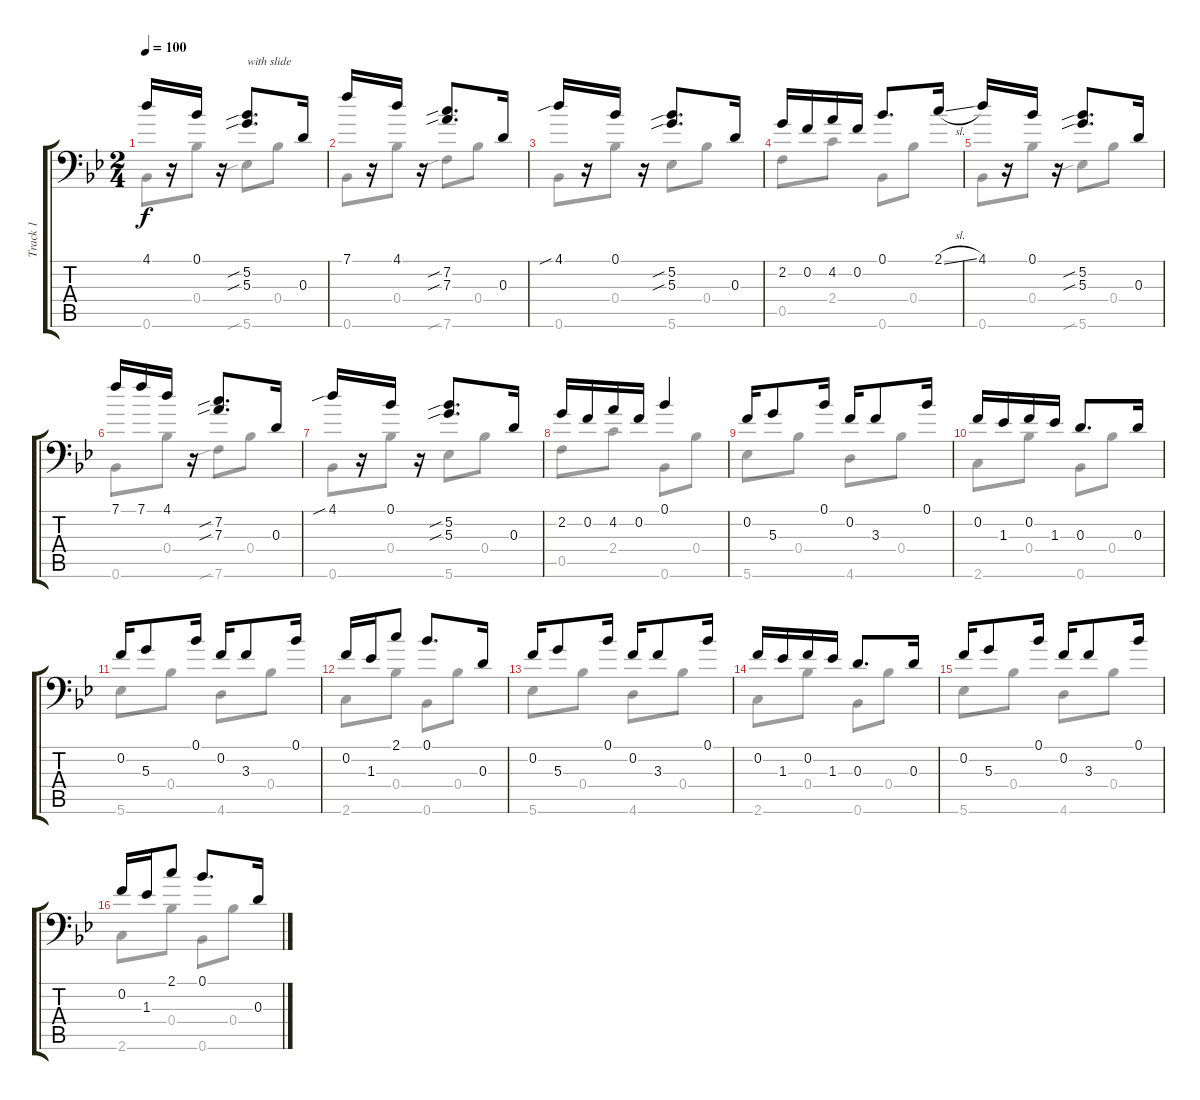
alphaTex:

\track ("Track 1" "Track 1") {instrument acousticguitarsteel}
\staff {score tabs}
\tuning (Bb3 F3 D3 Bb2 F2 Bb1) {hide}
\voice
\ts (2 4)
\tempo 100
\clef f4
\ks bb
4.1.16{dy f} r.16 0.1.16 r.16 (5.2{sib} 5.3{sib}).8{d txt "with slide"} 0.3.16 |
7.1.16 r.16 4.1.16 r.16 (7.2{sib} 7.3{sib}).8{d} 0.3.16 |
4.1{sib}.16 r.16 0.1.16 r.16 (5.2{sib} 5.3{sib}).8{d} 0.3.16 |
2.2.16 0.2.16 4.2.16 0.2.16 0.1.8{d} 2.1{sl}.16 |
4.1.16 r.16 0.1.16 r.16 (5.2{sib} 5.3{sib}).8{d} 0.3.16 |
7.1.16 7.1.16 4.1.16 r.16 (7.2{sib} 7.3{sib}).8{d} 0.3.16 |
4.1{sib}.16 r.16 0.1.16 r.16 (5.2{sib} 5.3{sib}).8{d} 0.3.16 |
2.2.16 0.2.16 4.2.16 0.2.16 0.1.4 |
0.2.16 5.3.8 0.1.16 0.2.16 3.3.8 0.1.16 |
0.2.16 1.3.16 0.2.16 1.3.16 0.3.8{d} 0.3.16 |
0.2.16 5.3.8 0.1.16 0.2.16 3.3.8 0.1.16 |
0.2.16 1.3.16 2.1.8 0.1.8{d} 0.3.16 |
0.2.16 5.3.8 0.1.16 0.2.16 3.3.8 0.1.16 |
0.2.16 1.3.16 0.2.16 1.3.16 0.3.8{d} 0.3.16 |
0.2.16 5.3.8 0.1.16 0.2.16 3.3.8 0.1.16 |
0.2.16 1.3.16 2.1.8 0.1.8{d} 0.3.16
\voice
\clef f4
\ottava regular
\simile none
\ks bb
0.6.8{dy f} 0.4.8 5.6{sib}.8 0.4.8 |
0.6.8 0.4.8 7.6{sib}.8 0.4.8 |
0.6.8 0.4.8 5.6.8 0.4.8 |
0.5.8 2.4.8 0.6.8 0.4.8 |
0.6.8 0.4.8 5.6{sib}.8 0.4.8 |
0.6.8 0.4.8 7.6{sib}.8 0.4.8 |
0.6.8 0.4.8 5.6.8 0.4.8 |
0.5.8 2.4.8 0.6.8 0.4.8 |
5.6.8 0.4.8 4.6.8 0.4.8 |
2.6.8 0.4.8 0.6.8 0.4.8 |
5.6.8 0.4.8 4.6.8 0.4.8 |
2.6.8 0.4.8 0.6.8 0.4.8 |
5.6.8 0.4.8 4.6.8 0.4.8 |
2.6.8 0.4.8 0.6.8 0.4.8 |
5.6.8 0.4.8 4.6.8 0.4.8 |
2.6.8 0.4.8 0.6.8 0.4.8
